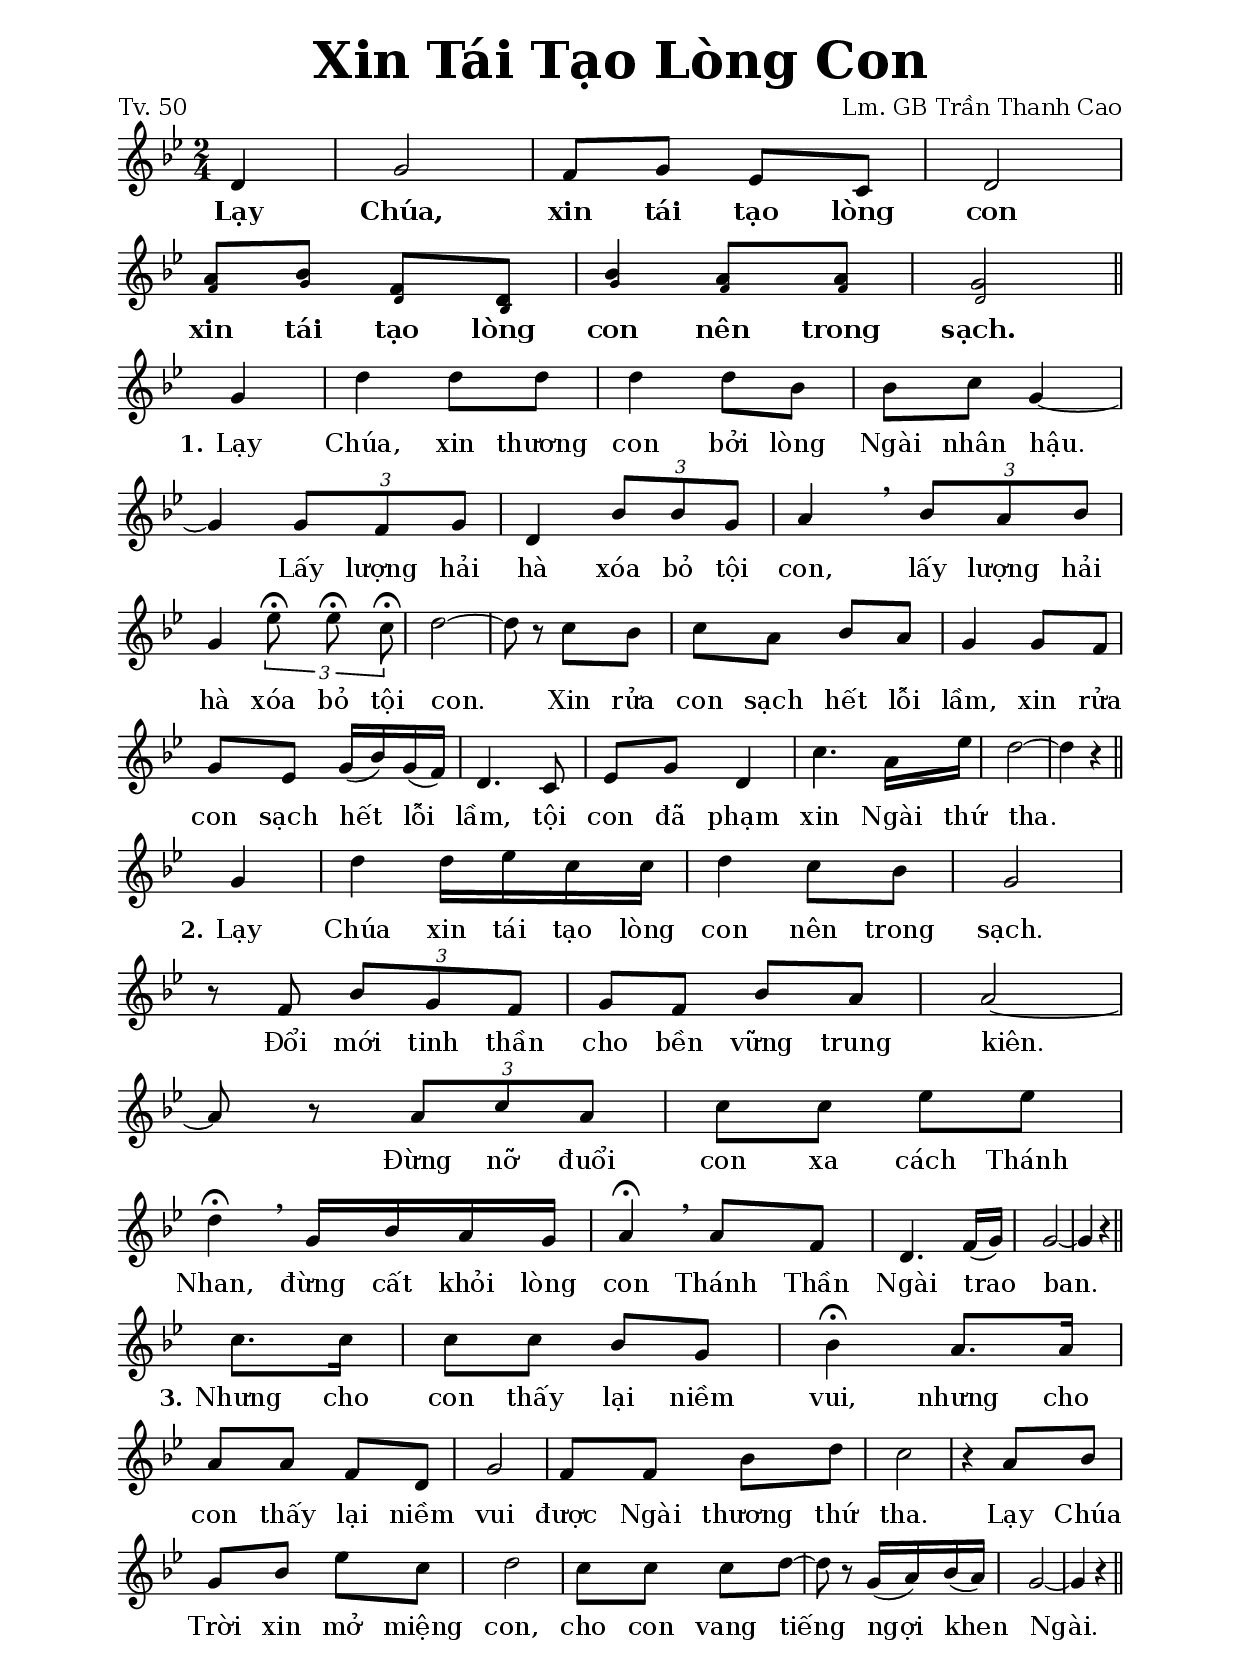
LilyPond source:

% Cài đặt chung
\version "2.22.1"
\include "english.ly"

\header {
  title = \markup { \fontsize #3 "Xin Tái Tạo Lòng Con" }
  poet = "Tv. 50"
  composer = "Lm. GB Trần Thanh Cao"
  %arranger = " "
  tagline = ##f
}

% Nhạc điệp khúc
nhacDiepKhucSop = \relative c' {
  \partial 4 d4 |
  g2 |
  f8 g ef c |
  d2 |
  a'8 bf f d |
  bf'4 a8 a |
  g2 \bar "||"
}

nhacDiepKhucBas = \relative c' {
  \skip 4
  \skip 2
  \skip 2
  \skip 2
  f8 g d bf |
  g'4 f8 f |
  d2
}

% Nhạc phiên khúc
nhacPhienKhucMot = \relative c'' {
  \partial 4 g4 |
  d' d8 d |
  d4 d8 bf |
  bf c g4 ~ |
  g \tuplet 3/2 { g8 f g } |
  d4 \tuplet 3/2 { bf'8 bf g } |
  a4 \breathe \tuplet 3/2 { bf8 a bf } |
  \autoBeamOff
  g4 \tuplet 3/2 { ef'8 \fermata ef \fermata c \fermata } |
  \autoBeamOn
  d2 ~ |
  d8 r c bf |
  c a bf a |
  g4 g8 f |
  g ef g16 (bf) g (f) |
  d4. c8 |
  ef8 g d4 |
  c'4. a16 ef' |
  d2 ~ |
  d4 r \bar "||"
}

nhacPhienKhucHai = \relative c'' {
  \partial 4 g4 |
  d'4 d16 ef c c |
  d4 c8 bf |
  g2 |
  r8 f \tuplet 3/2 { bf8 g f } |
  g f bf a |
  a2 ~ |
  a8 r \tuplet 3/2 { a8 c a } |
  c c ef ef |
  d4 \fermata \breathe g,16 bf a g |
  a4 \fermata \breathe a8 f |
  d4. f16 (g) |
  g2 ~ |
  g4 r \bar "||"
}

nhacPhienKhucBa = \relative c'' {
  \partial 4 c8. c16 |
  c8 c bf g |
  bf4 \fermata a8. a16 |
  a8 a f d |
  g2 |
  f8 f bf d |
  c2 |
  r4 a8 bf |
  g bf ef c |
  d2 |
  c8 c c d ~ |
  d r g,16 (a) bf (a) |
  g2 ~ |
  g4 r \bar "||"
}

% Lời điệp khúc
loiDiepKhuc = \lyricmode {
  Lạy Chúa, xin tái tạo lòng con
  xin tái tạo lòng con nên trong sạch.
}

% Lời phiên khúc
loiPhienKhucMot = \lyricmode {
  \set stanza = #"1."
  Lạy Chúa, xin thương con bởi lòng Ngài nhân hậu.
  Lấy lượng hải hà xóa bỏ tội con,
  lấy lượng hải hà xóa bỏ tội con.
  Xin rửa con sạch hết lỗi lầm,
  xin rửa con sạch hết lỗi lầm,
  tội con đã phạm xin Ngài thứ tha.
}

loiPhienKhucHai = \lyricmode {
  \set stanza = #"2."
  Lạy Chúa xin tái tạo lòng con nên trong sạch.
  Đổi mới tinh thần cho bền vững trung kiên.
  Đừng nỡ đuổi con xa cách Thánh Nhan,
  đừng cất khỏi lòng con Thánh Thần Ngài trao ban.
}

loiPhienKhucBa = \lyricmode {
  \set stanza = #"3."
  Nhưng cho con thấy lại niềm vui,
  nhưng cho con thấy lại niềm vui
  được Ngài thương thứ tha.
  Lạy Chúa Trời xin mở miệng con,
  cho con vang tiếng ngợi khen Ngài.
}


% Dàn trang
\paper {
  #(set-paper-size "a4")
  top-margin = 10\mm
  bottom-margin = 10\mm
  left-margin = 20\mm
  right-margin = 20\mm
  indent = #0
  #(define fonts
    (make-pango-font-tree
      "DejaVu Serif"
      "DejaVu Serif"
      "DejaVu Serif"
      (/ 20 20)))
  page-count = #1
  system-system-spacing = #'((basic-distance . 11)
                             (minimum-distance . 11)
                             (padding . 1))
  score-system-spacing = #'((basic-distance . 11)
                             (minimum-distance . 11)
                             (padding . 1))
  
}

% Thiết lập tông và nhịp
TongNhip = { \key bf \major \time 2/4 }

% Đổi kích thước nốt cho bè phụ
notBePhu =
#(define-music-function (font-size music) (number? ly:music?)
   (for-some-music
     (lambda (m)
       (if (music-is-of-type? m 'rhythmic-event)
           (begin
             (set! (ly:music-property m 'tweaks)
                   (cons `(font-size . ,font-size)
                         (ly:music-property m 'tweaks)))
             #t)
           #f))
     music)
   music)

\score {
  \new ChoirStaff <<
    \new Staff = diepKhuc \with {
        \consists "Merge_rests_engraver"
        %\magnifyStaff #(magstep +1)
        printPartCombineTexts = ##f
      }
      <<
      \new Voice \TongNhip \partCombine 
        \nhacDiepKhucSop
        \notBePhu -3 { \nhacDiepKhucBas }
      \new NullVoice = nhacThamChieu \nhacDiepKhucSop
      \new Lyrics \with {
          \override VerticalAxisGroup.
            nonstaff-relatedstaff-spacing.padding = #1
          \override VerticalAxisGroup.
            nonstaff-unrelatedstaff-spacing.padding = #1
        }
        \lyricsto nhacThamChieu \loiDiepKhuc
      >>
  >>
  \layout {
    \override Lyrics.LyricText.font-series = #'bold
    %\override Lyrics.LyricText.font-size = #+2
    \override Lyrics.LyricSpace.minimum-distance = #5
    \override Score.BarNumber.break-visibility = ##(#f #f #f)
    \override Score.SpacingSpanner.uniform-stretching = ##t
  }
}

\score {
  \new ChoirStaff <<
    \new Staff = phienKhuc \with {
        %\magnifyStaff #(magstep +1)
      }
      <<
      \new Voice = beSop {
        \TongNhip \nhacPhienKhucMot
      }
    >>
    \new Lyrics \with {
          \override VerticalAxisGroup.
            nonstaff-relatedstaff-spacing.padding = #1
          \override VerticalAxisGroup.
            nonstaff-unrelatedstaff-spacing.padding = #1
        }
        \lyricsto beSop \loiPhienKhucMot
  >>
  \layout {
    \override Staff.TimeSignature.transparent = ##t
    %\override Lyrics.LyricText.font-size = #+2
    \override Lyrics.LyricSpace.minimum-distance = #2
    \override Score.BarNumber.break-visibility = ##(#f #f #f)
    \override Score.SpacingSpanner.uniform-stretching = ##t
  }
}

\score {
  \new ChoirStaff <<
    \new Staff = phienKhuc \with {
        %\magnifyStaff #(magstep +1)
      }
      <<
      \new Voice = beSop {
        \TongNhip \nhacPhienKhucHai
      }
    >>
    \new Lyrics \with {
          \override VerticalAxisGroup.
            nonstaff-relatedstaff-spacing.padding = #1.2
          \override VerticalAxisGroup.
            nonstaff-unrelatedstaff-spacing.padding = #1
        }
        \lyricsto beSop \loiPhienKhucHai
  >>
  \layout {
    \override Staff.TimeSignature.transparent = ##t
    %\override Lyrics.LyricText.font-size = #+2
    \override Lyrics.LyricSpace.minimum-distance = #2.5
    \override Score.BarNumber.break-visibility = ##(#f #f #f)
    \override Score.SpacingSpanner.uniform-stretching = ##t
  }
}

\score {
  \new ChoirStaff <<
    \new Staff = phienKhuc \with {
        %\magnifyStaff #(magstep +1)
      }
      <<
      \new Voice = beSop {
        \TongNhip \nhacPhienKhucBa
      }
    >>
    \new Lyrics \with {
          \override VerticalAxisGroup.
            nonstaff-relatedstaff-spacing.padding = #1
          \override VerticalAxisGroup.
            nonstaff-unrelatedstaff-spacing.padding = #1
        }
        \lyricsto beSop \loiPhienKhucBa
  >>
  \layout {
    \override Staff.TimeSignature.transparent = ##t
    %\override Lyrics.LyricText.font-size = #+2
    \override Lyrics.LyricSpace.minimum-distance = #2
    \override Score.BarNumber.break-visibility = ##(#f #f #f)
    \override Score.SpacingSpanner.uniform-stretching = ##t
  }
}
